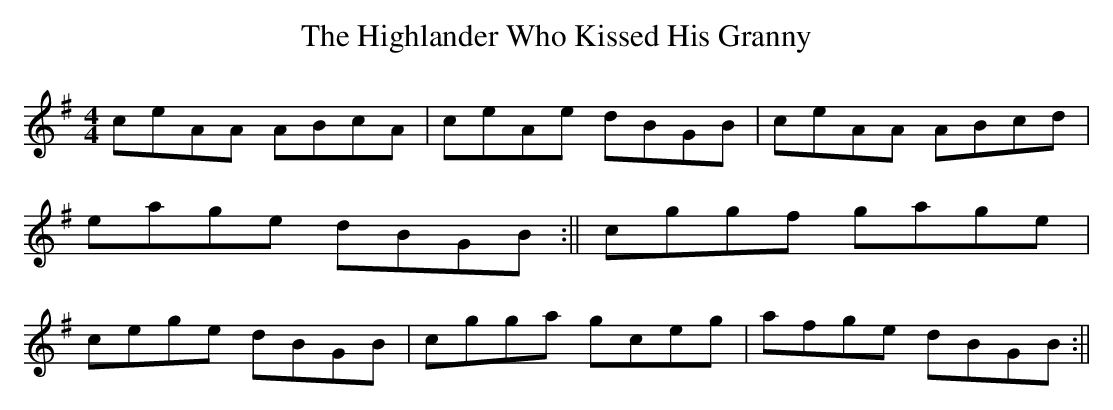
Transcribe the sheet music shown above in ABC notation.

X:1
T:The Highlander Who Kissed His Granny
M:4/4
L:1/8
K:G
ceAA ABcA|ceAe dBGB|ceAA ABcd|eage dBGB:||\
cggf gage|cege dBGB|cgga gceg|afge dBGB:||
